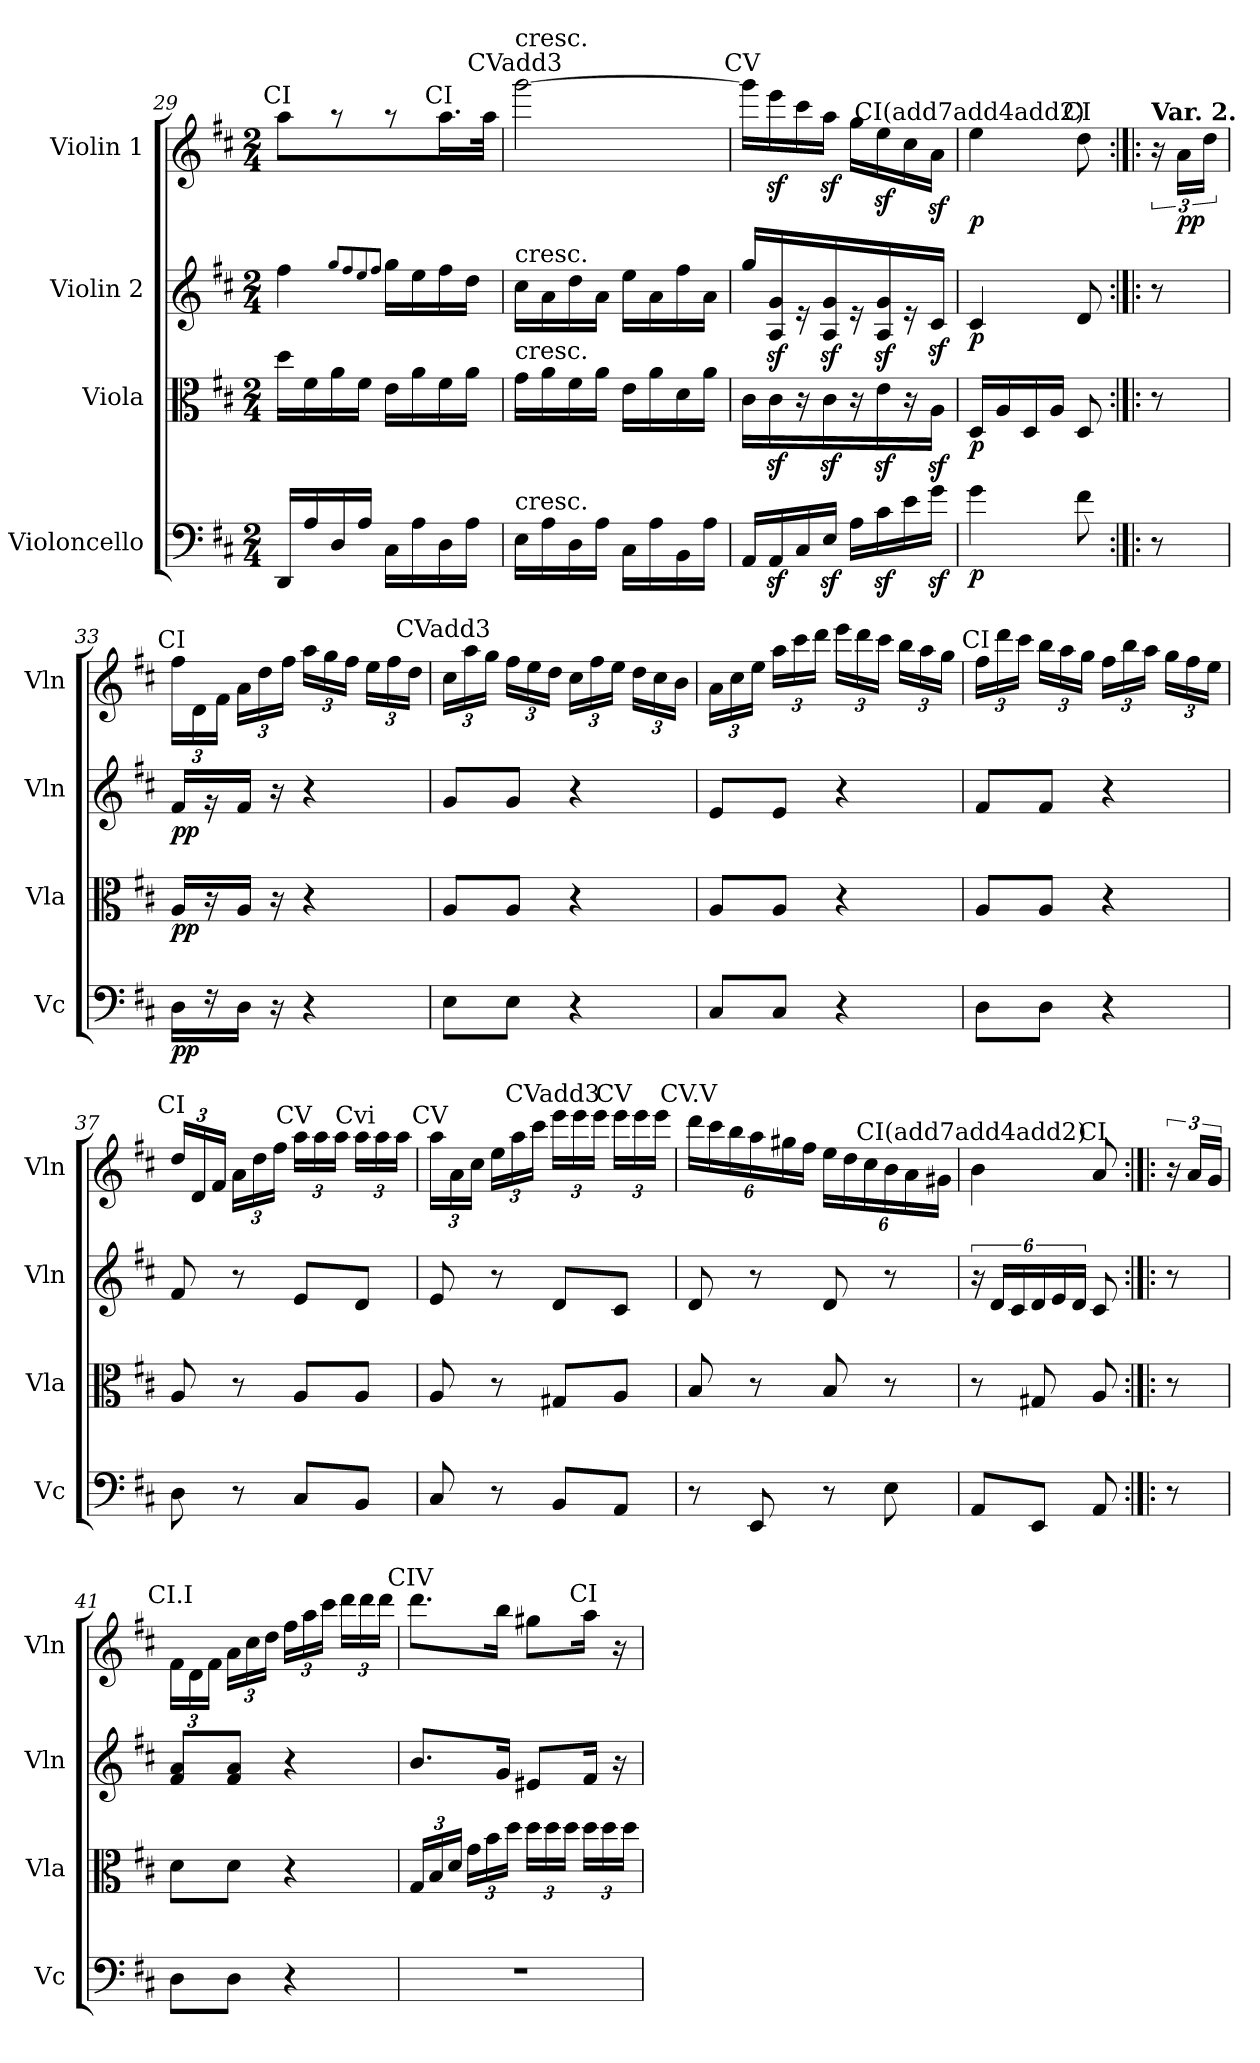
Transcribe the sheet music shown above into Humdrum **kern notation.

**kern	**dynam	**kern	**dynam	**kern	**dynam	**kern	**dynam
*part4	*part4	*part3	*part3	*part2	*part2	*part1	*part1
*staff4	*staff4	*staff3	*staff3	*staff2	*staff2	*staff1	*staff1
*I"Violoncello	*	*I"Viola	*	*I"Violin 2	*	*I"Violin 1	*
*I'Vc	*	*I'Vla	*	*I'Vln	*	*I'Vln	*
!!LO:PB:g=z
*clefF4	*	*clefC3	*	*clefG2	*	*clefG2	*
*k[f#c#]	*	*k[f#c#]	*	*k[f#c#]	*	*k[f#c#]	*
*D:	*	*D:	*	*D:	*	*D:	*
*M2/4	*	*M2/4	*	*M2/4	*	*M2/4	*
=29	=29	=29	=29	=29	=29	=29	=29
!	!	!	!	!	!	!LO:TX:a:cj:t=CI	!
16DD/LL	.	16dd\LL	.	4ff#\	.	8aa\L	.
16A/	.	16f#\	.	.	.	.	.
16D/	.	16a\	.	.	.	8r	.
16A/JJ	.	16f#\JJ	.	.	.	.	.
.	.	.	.	8qgg/L	.	.	.
.	.	.	.	8qff#/	.	.	.
.	.	.	.	8qee/	.	.	.
.	.	.	.	8qff#/J	.	.	.
16C#\LL	.	16e\LL	.	16gg\LL	.	8r	.
16A\	.	16a\	.	16ee\	.	.	.
!	!	!	!	!	!	!LO:TX:a:cj:t=CI	!
16D\	.	16f#\	.	16ff#\	.	16.aa\L	.
16A\JJ	.	16a\JJ	.	16dd\JJ	.	.	.
.	.	.	.	.	.	32aa\JJk	.
!!LO:PB:g=z
=30	=30	=30	=30	=30	=30	=30	=30
!	!	!	!	!	!	!LO:TX:a:cj:t=CVadd3	!
!	!	!	!	!	!	!LO:TX:a:t=cresc.	!
!	!	!	!	!LO:TX:a:t=cresc.	!	!	!
!	!	!LO:TX:a:t=cresc.	!	!	!	!	!
!LO:TX:a:t=cresc.	!	!	!	!	!	!	!
16E\LL	.	16g\LL	.	16cc#\LL	.	[2ggg\	.
16A\	.	16a\	.	16a\	.	.	.
16D\	.	16f#\	.	16dd\	.	.	.
16A\JJ	.	16a\JJ	.	16a\JJ	.	.	.
16C#\LL	.	16e\LL	.	16ee\LL	.	.	.
16A\	.	16a\	.	16a\	.	.	.
16BB\	.	16d\	.	16ff#\	.	.	.
16A\JJ	.	16a\JJ	.	16a\JJ	.	.	.
=31	=31	=31	=31	=31	=31	=31	=31
!	!	!	!	!	!	!LO:TX:a:cj:t=CV	!
16AA/LL	.	16c#\LL	.	16gg/LL	.	16ggg\LL]	.
16AAz</	.	16c#z<\J	.	16A/z< 16g/z<J	.	16eeez<\	.
16C#/	.	16r	.	16r	.	16ccc#\	.
16Ez</JJ	.	16c#z<\k	.	16A/z< 16g/z<k	.	16aaz<\JJ	.
16A\LL	.	16r	.	16r	.	16gg\LL	.
16c#z<\	.	16ez<\k	.	16A/z< 16g/z<k	.	16eez<\	.
16e\	.	16r	.	16r	.	16cc#\	.
16gz<\JJ	.	16Az<\Jk	.	16c#z</Jk	.	16az<\JJ	.
=32	=32	=32	=32	=32	=32	=32	=32
!	!	!	!	!	!	!LO:TX:a:cj:t=CI(add7add4add2)	!
!	!LO:DY:b	!	!LO:DY:b	!	!LO:DY:b	!	!LO:DY:b
4g\	p	16D/LL	p	4c#/	p	4ee\	p
.	.	16A/	.	.	.	.	.
.	.	16D/	.	.	.	.	.
.	.	16A/JJ	.	.	.	.	.
!	!	!	!	!	!	!LO:TX:a:cj:t=CI	!
8f#\	.	8D/	.	8d/	.	8dd\	.
=32X4:|!|:	=32X4:|!|:	=32X4:|!|:	=32X4:|!|:	=32X4:|!|:	=32X4:|!|:	=32X4:|!|:	=32X4:|!|:
!	!	!	!	!	!	!LO:TX:a:B:t=Var. 2.	!
8r	.	8r	.	8r	.	24r	.
!	!	!	!	!	!	!	!LO:DY:b
.	.	.	.	.	.	24a\LL	pp
.	.	.	.	.	.	24dd\JJ	.
!!LO:LB:g=z
=33	=33	=33	=33	=33	=33	=33	=33
*	*	*	*	*	*	*Xbrackettup	*
!	!	!	!	!	!	!LO:TX:a:cj:t=CI	!
!	!LO:DY:b	!	!LO:DY:b	!	!LO:DY:b	!	!
16D\KL	pp	16A/KL	pp	16f#/KL	pp	24ff#\LL	.
.	.	.	.	.	.	24d\	.
16r	.	16r	.	16r	.	.	.
.	.	.	.	.	.	24f#\JJ	.
16D\Jk	.	16A/Jk	.	16f#/Jk	.	24a\LL	.
.	.	.	.	.	.	24dd\	.
16r	.	16r	.	16r	.	.	.
.	.	.	.	.	.	24ff#\JJ	.
4r	.	4r	.	4r	.	24aa\LL	.
.	.	.	.	.	.	24gg\	.
.	.	.	.	.	.	24ff#\JJ	.
.	.	.	.	.	.	24ee\LL	.
.	.	.	.	.	.	24ff#\	.
.	.	.	.	.	.	24dd\JJ	.
!!LO:PB:g=z
=34	=34	=34	=34	=34	=34	=34	=34
!	!	!	!	!	!	!LO:TX:a:cj:t=CVadd3	!
8E\L	.	8A/L	.	8g/L	.	24cc#\LL	.
.	.	.	.	.	.	24aa\	.
.	.	.	.	.	.	24gg\JJ	.
8E\J	.	8A/J	.	8g/J	.	24ff#\LL	.
.	.	.	.	.	.	24ee\	.
.	.	.	.	.	.	24dd\JJ	.
4r	.	4r	.	4r	.	24cc#\LL	.
.	.	.	.	.	.	24ff#\	.
.	.	.	.	.	.	24ee\JJ	.
.	.	.	.	.	.	24dd\LL	.
.	.	.	.	.	.	24cc#\	.
.	.	.	.	.	.	24b\JJ	.
=35	=35	=35	=35	=35	=35	=35	=35
8C#/L	.	8A/L	.	8e/L	.	24a\LL	.
.	.	.	.	.	.	24cc#\	.
.	.	.	.	.	.	24ee\JJ	.
8C#/J	.	8A/J	.	8e/J	.	24aa\LL	.
.	.	.	.	.	.	24ccc#\	.
.	.	.	.	.	.	24ddd\JJ	.
4r	.	4r	.	4r	.	24eee\LL	.
.	.	.	.	.	.	24ddd\	.
.	.	.	.	.	.	24ccc#\JJ	.
.	.	.	.	.	.	24bb\LL	.
.	.	.	.	.	.	24aa\	.
.	.	.	.	.	.	24gg\JJ	.
!!LO:LB:g=z
=36	=36	=36	=36	=36	=36	=36	=36
!	!	!	!	!	!	!LO:TX:a:cj:t=CI	!
8D\L	.	8A/L	.	8f#/L	.	24ff#\LL	.
.	.	.	.	.	.	24ddd\	.
.	.	.	.	.	.	24ccc#\JJ	.
8D\J	.	8A/J	.	8f#/J	.	24bb\LL	.
.	.	.	.	.	.	24aa\	.
.	.	.	.	.	.	24gg\JJ	.
4r	.	4r	.	4r	.	24ff#\LL	.
.	.	.	.	.	.	24bb\	.
.	.	.	.	.	.	24aa\JJ	.
.	.	.	.	.	.	24gg\LL	.
.	.	.	.	.	.	24ff#\	.
.	.	.	.	.	.	24ee\JJ	.
!!LO:PB:g=z
=37	=37	=37	=37	=37	=37	=37	=37
!	!	!	!	!	!	!LO:TX:a:cj:t=CI	!
8D\	.	8A/	.	8f#/	.	24dd/LL	.
.	.	.	.	.	.	24d/	.
.	.	.	.	.	.	24f#/JJ	.
8r	.	8r	.	8r	.	24a\LL	.
.	.	.	.	.	.	24dd\	.
.	.	.	.	.	.	24ff#\JJ	.
!	!	!	!	!	!	!LO:TX:a:cj:t=CV	!
8C#/L	.	8A/L	.	8e/L	.	24aa\LL	.
.	.	.	.	.	.	24aa\	.
.	.	.	.	.	.	24aa\JJ	.
!	!	!	!	!	!	!LO:TX:a:cj:t=Cvi	!
8BB/J	.	8A/J	.	8d/J	.	24aa\LL	.
.	.	.	.	.	.	24aa\	.
.	.	.	.	.	.	24aa\JJ	.
=38	=38	=38	=38	=38	=38	=38	=38
!	!	!	!	!	!	!LO:TX:a:cj:t=CV	!
8C#/	.	8A/	.	8e/	.	24aa\LL	.
.	.	.	.	.	.	24a\	.
.	.	.	.	.	.	24cc#\JJ	.
8r	.	8r	.	8r	.	24ee\LL	.
.	.	.	.	.	.	24aa\	.
.	.	.	.	.	.	24ccc#\JJ	.
!	!	!	!	!	!	!LO:TX:a:cj:t=CVadd3	!
8BB/L	.	8G#X/L	.	8d/L	.	24eee\LL	.
.	.	.	.	.	.	24eee\	.
.	.	.	.	.	.	24eee\JJ	.
!	!	!	!	!	!	!LO:TX:a:cj:t=CV	!
8AA/J	.	8A/J	.	8c#/J	.	24eee\LL	.
.	.	.	.	.	.	24eee\	.
.	.	.	.	.	.	24eee\JJ	.
!!LO:PB:g=z
=39	=39	=39	=39	=39	=39	=39	=39
!	!	!	!	!	!	!LO:TX:a:cj:t=CV.V	!
8r	.	8B/	.	8d/	.	24ddd\LL	.
.	.	.	.	.	.	24ccc#\	.
.	.	.	.	.	.	24bb\	.
8EE/	.	8r	.	8r	.	24aa\	.
.	.	.	.	.	.	24gg#X\	.
.	.	.	.	.	.	24ff#\JJ	.
8r	.	8B/	.	8d/	.	24ee\LL	.
.	.	.	.	.	.	24dd\	.
.	.	.	.	.	.	24cc#\	.
8E\	.	8r	.	8r	.	24b\	.
.	.	.	.	.	.	24a\	.
.	.	.	.	.	.	24g#X\JJ	.
=40	=40	=40	=40	=40	=40	=40	=40
!	!	!	!	!	!	!LO:TX:a:cj:t=CI(add7add4add2)	!
8AA/L	.	8r	.	24r	.	4b\	.
.	.	.	.	24d/LL	.	.	.
.	.	.	.	24c#/	.	.	.
8EE/J	.	8G#X/	.	24d/	.	.	.
.	.	.	.	24e/	.	.	.
.	.	.	.	24d/JJ	.	.	.
!	!	!	!	!	!	!LO:TX:a:cj:t=CI	!
8AA/	.	8A/	.	8c#/	.	8a/	.
=40X5:|!|:	=40X5:|!|:	=40X5:|!|:	=40X5:|!|:	=40X5:|!|:	=40X5:|!|:	=40X5:|!|:	=40X5:|!|:
*	*	*	*	*	*	*brackettup	*
8r	.	8r	.	8r	.	24r	.
.	.	.	.	.	.	24a/LL	.
.	.	.	.	.	.	24g/JJ	.
!!LO:LB:g=z
=41	=41	=41	=41	=41	=41	=41	=41
*	*	*	*	*	*	*Xbrackettup	*
!	!	!	!	!	!	!LO:TX:a:cj:t=CI.I	!
8D\L	.	8d\L	.	8f#/ 8a/L	.	24f#\LL	.
.	.	.	.	.	.	24d\	.
.	.	.	.	.	.	24f#\JJ	.
8D\J	.	8d\J	.	8f#/ 8a/J	.	24a\LL	.
.	.	.	.	.	.	24cc#\	.
.	.	.	.	.	.	24dd\JJ	.
4r	.	4r	.	4r	.	24ff#\LL	.
.	.	.	.	.	.	24aa\	.
.	.	.	.	.	.	24ccc#\JJ	.
.	.	.	.	.	.	24ddd\LL	.
.	.	.	.	.	.	24ddd\	.
.	.	.	.	.	.	24ddd\JJ	.
=42	=42	=42	=42	=42	=42	=42	=42
*	*	*Xbrackettup	*	*	*	*	*
!	!	!	!	!	!	!LO:TX:a:cj:t=CIV	!
2r	.	24G/LL	.	8.b/L	.	8.ddd\L	.
.	.	24B/	.	.	.	.	.
.	.	24d/JJ	.	.	.	.	.
.	.	24g\LL	.	.	.	.	.
.	.	24b\	.	.	.	.	.
.	.	.	.	16g/Jk	.	16bb\Jk	.
.	.	24dd\JJ	.	.	.	.	.
.	.	24dd\LL	.	8e#X/L	.	8gg#X\L	.
.	.	24dd\	.	.	.	.	.
.	.	24dd\JJ	.	.	.	.	.
!	!	!	!	!	!	!LO:TX:a:cj:t=CI	!
.	.	24dd\LL	.	16f#/Jk	.	16aa\Jk	.
.	.	24dd\	.	.	.	.	.
.	.	.	.	16r	.	16r	.
.	.	24dd\JJ	.	.	.	.	.
=	=	=	=	=	=	=	=
*-	*-	*-	*-	*-	*-	*-	*-
